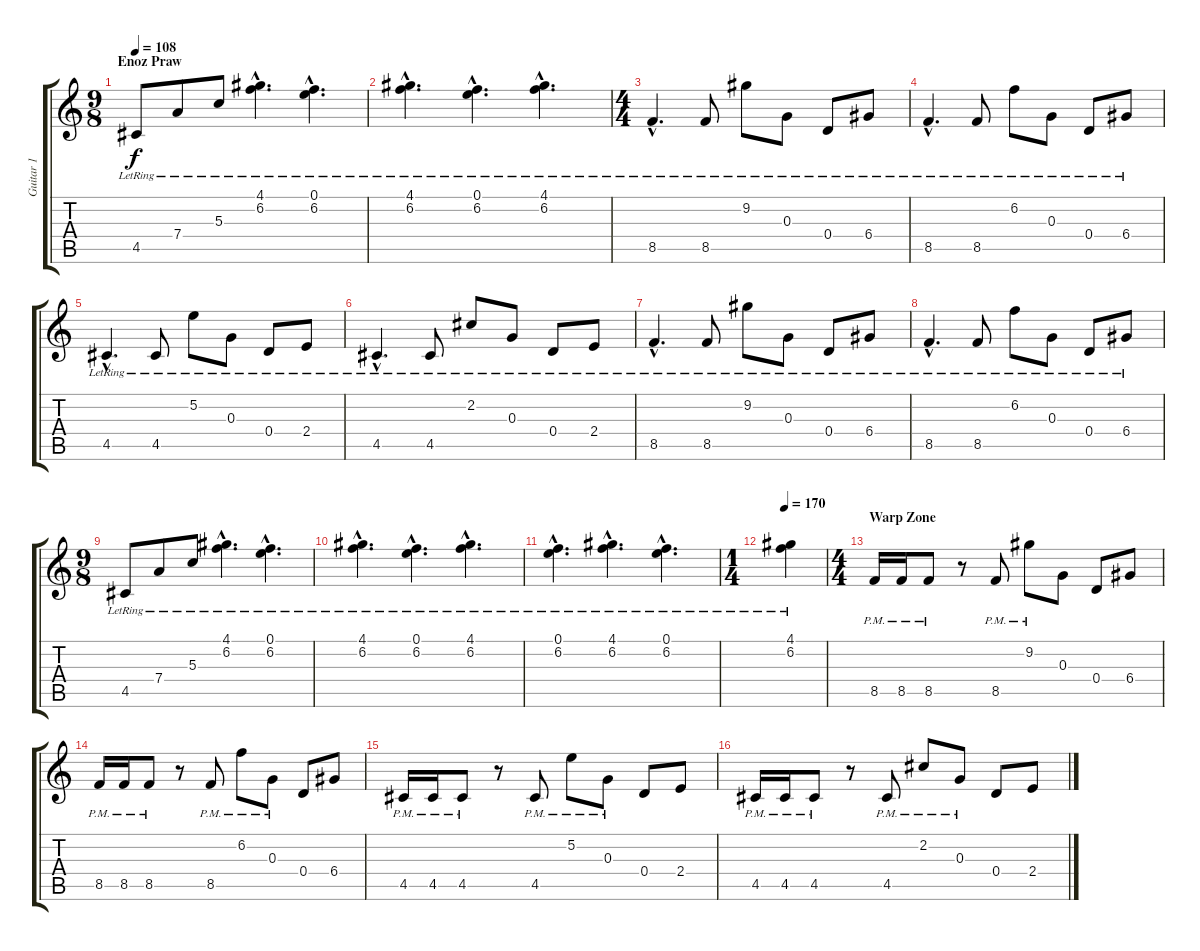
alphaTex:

\track ("Guitar 1" "Guitar 1") {instrument electricguitarjazz}
\staff {score tabs}
\tuning (E4 B3 G3 D3 A2 D2) {hide}
\ts (9 8)
\section ("" "Enoz Praw")
\tempo 108
\clef g2
\ks c
4.5{lr}.8{dy f volume 16 instrument electricguitarjazz} 7.4{lr}.8 5.3{lr}.8 (4.1{hac lr} 6.2{hac lr}).4{d} (0.1{hac lr} 6.2{hac lr}).4{d} |
(4.1{hac lr} 6.2{hac lr}).4{d} (0.1{hac lr} 6.2{hac lr}).4{d} (4.1{hac lr} 6.2{hac lr}).4{d} |
\ts (4 4)
8.5{hac lr}.4{d} 8.5{lr}.8 9.2{lr}.8 0.3{lr}.8 0.4{lr}.8 6.4{lr}.8 |
8.5{hac lr}.4{d} 8.5{lr}.8 6.2{lr}.8 0.3{lr}.8 0.4{lr}.8 6.4{lr}.8 |
4.5{hac lr}.4{d} 4.5{lr}.8 5.2{lr}.8 0.3{lr}.8 0.4{lr}.8 2.4{lr}.8 |
4.5{hac lr}.4{d} 4.5{lr}.8 2.2{lr}.8 0.3{lr}.8 0.4{lr}.8 2.4{lr}.8 |
8.5{hac lr}.4{d} 8.5{lr}.8 9.2{lr}.8 0.3{lr}.8 0.4{lr}.8 6.4{lr}.8 |
8.5{hac lr}.4{d} 8.5{lr}.8 6.2{lr}.8 0.3{lr}.8 0.4{lr}.8 6.4{lr}.8 |
\ts (9 8)
4.5{lr}.8 7.4{lr}.8 5.3{lr}.8 (4.1{hac lr} 6.2{hac lr}).4{d} (0.1{hac lr} 6.2{hac lr}).4{d} |
(4.1{hac lr} 6.2{hac lr}).4{d} (0.1{hac lr} 6.2{hac lr}).4{d} (4.1{hac lr} 6.2{hac lr}).4{d volume 0} |
(0.1{hac lr} 6.2{hac lr}).4{d} (4.1{hac lr} 6.2{hac lr}).4{d} (0.1{hac lr} 6.2{hac lr}).4{d} |
\ts (1 4)
\tempo 170
(4.1{lr} 6.2{lr}).4 |
\ts (4 4)
\section ("" "Warp Zone")
8.5{pm}.16{volume 16 instrument distortionguitar} 8.5{pm}.16 8.5{pm}.8 r.8 8.5{pm}.8 9.2{pm}.8 0.3.8 0.4.8 6.4.8 |
8.5{pm}.16 8.5{pm}.16 8.5{pm}.8 r.8 8.5{pm}.8 6.2{pm}.8 0.3{pm}.8 0.4.8 6.4.8 |
4.5{pm}.16 4.5{pm}.16 4.5{pm}.8 r.8 4.5{pm}.8 5.2{pm}.8 0.3{pm}.8 0.4.8 2.4.8 |
4.5{pm}.16 4.5{pm}.16 4.5{pm}.8 r.8 4.5{pm}.8 2.2{pm}.8 0.3{pm}.8 0.4.8 2.4.8
